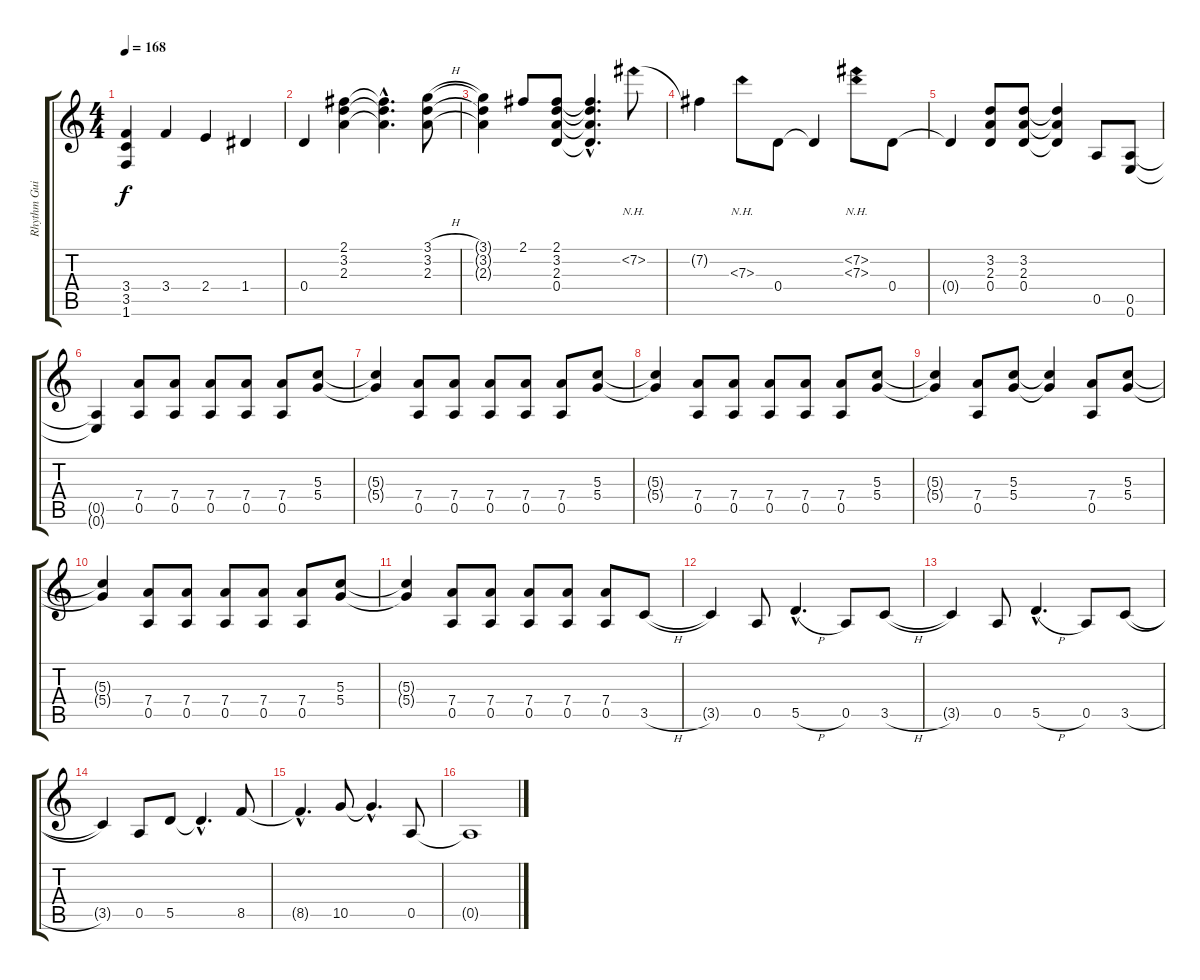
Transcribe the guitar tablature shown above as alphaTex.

\track ("Rhythm Guitar" "Rhythm Gui") {instrument overdrivenguitar}
\staff {score tabs}
\tuning (E4 B3 G3 D3 A2 E2) {hide}
\ts (4 4)
\tempo 168
\clef g2
\ks c
(3.4 3.5 1.6).4{dy f instrument overdrivenguitar} 3.4.4 2.4.4 1.4.4 |
0.4.4 (2.1 3.2 2.3).4 (2.1{hac t} 3.2{hac t} 2.3{hac t}).4{d} (3.1{h} 3.2 2.3).8 |
(3.1{t} 3.2{t} 2.3{t}).4 2.1.8 (2.1 3.2 2.3 0.4).8 (2.1{hac t} 3.2{hac t} 2.3{hac t} 0.4{hac t}).4{d} 7.2{nh}.8 |
7.2{t}.4 7.3{nh}.8 0.4.8 0.4{t}.4 (7.2{nh} 7.3{nh}).8 0.4.8 |
0.4{t}.4 (3.2 2.3 0.4).8 (3.2 2.3 0.4).8 (3.2{t} 2.3{t} 0.4{t}).4 0.5.8 (0.5 0.6).8 |
(0.5{t} 0.6{t}).4 (7.4 0.5).8 (7.4 0.5).8 (7.4 0.5).8 (7.4 0.5).8 (7.4 0.5).8 (5.3 5.4).8 |
(5.3{t} 5.4{t}).4 (7.4 0.5).8 (7.4 0.5).8 (7.4 0.5).8 (7.4 0.5).8 (7.4 0.5).8 (5.3 5.4).8 |
(5.3{t} 5.4{t}).4 (7.4 0.5).8 (7.4 0.5).8 (7.4 0.5).8 (7.4 0.5).8 (7.4 0.5).8 (5.3 5.4).8 |
(5.3{t} 5.4{t}).4 (7.4 0.5).8 (5.3 5.4).8 (5.3{t} 5.4{t}).4 (7.4 0.5).8 (5.3 5.4).8 |
(5.3{t} 5.4{t}).4 (7.4 0.5).8 (7.4 0.5).8 (7.4 0.5).8 (7.4 0.5).8 (7.4 0.5).8 (5.3 5.4).8 |
(5.3{t} 5.4{t}).4 (7.4 0.5).8 (7.4 0.5).8 (7.4 0.5).8 (7.4 0.5).8 (7.4 0.5).8 3.5{h}.8 |
3.5{t}.4 0.5.8 5.5{h hac}.4{d} 0.5.8 3.5{h}.8 |
3.5{t}.4 0.5.8 5.5{h hac}.4{d} 0.5.8 3.5{h}.8 |
3.5{t}.4 0.5.8 5.5.8 5.5{hac t}.4{d} 8.5.8 |
8.5{hac t}.4{d} 10.5.8 10.5{hac t}.4{d} 0.5.8 |
0.5{t}.1
